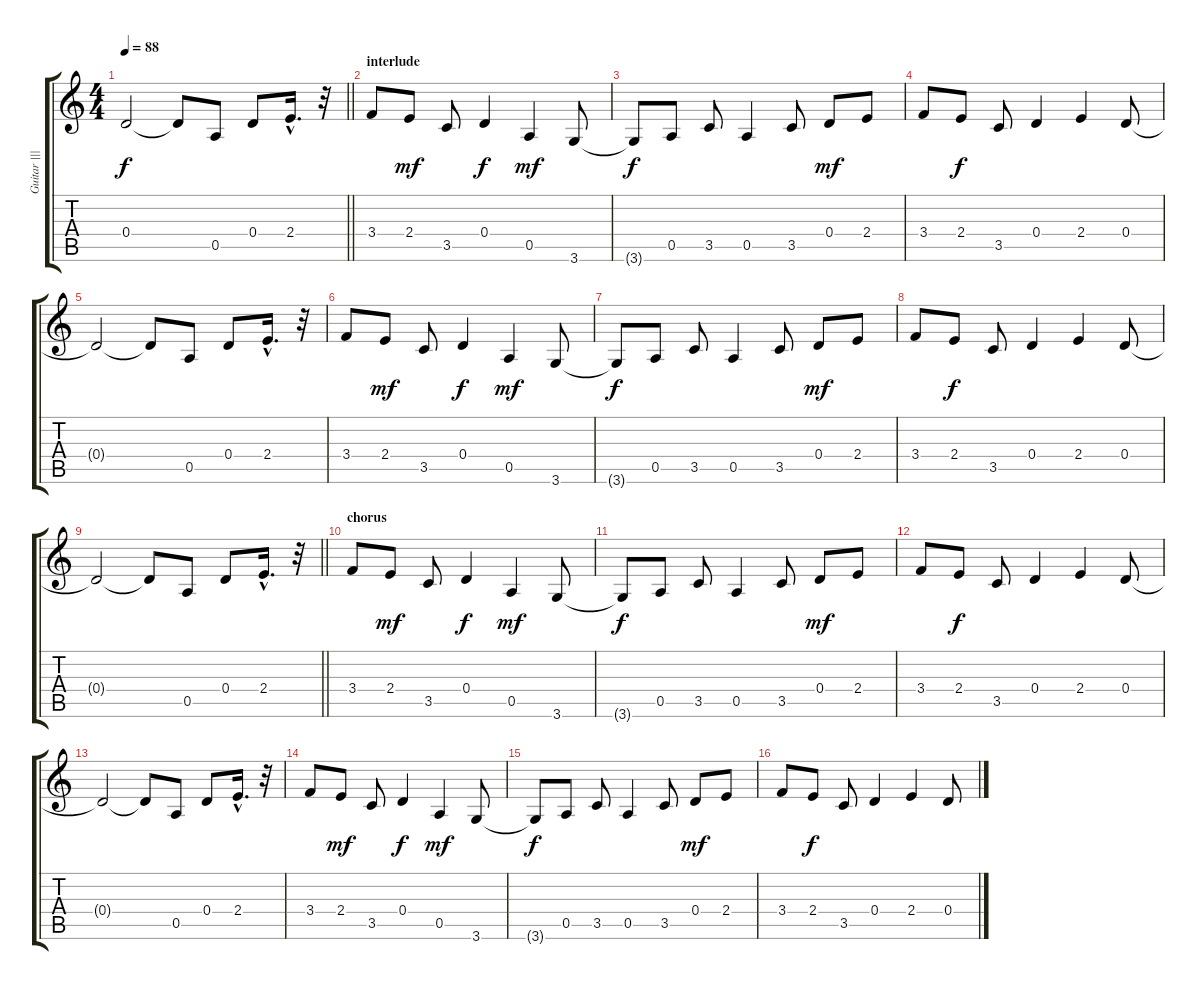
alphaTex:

\track ("Guitar ||| (clean)" "Guitar |||") {instrument electricguitarclean}
\staff {score tabs}
\tuning (E4 B3 G3 D3 A2 E2) {hide}
\ts (4 4)
\tempo 88
\clef g2
\barLineRight lightlight
\ks c
0.4{t}.2{dy f} 0.4{t}.8 0.5.8 0.4.8 2.4{hac}.16{d} r.32 |
\section ("" "interlude")
3.4.8 2.4.8{dy mf} 3.5.8 0.4.4{dy f} 0.5.4{dy mf} 3.6.8 |
3.6{t}.8{dy f} 0.5.8 3.5.8 0.5.4 3.5.8 0.4.8{dy mf} 2.4.8 |
3.4.8 2.4.8{dy f} 3.5.8 0.4.4 2.4.4 0.4.8 |
0.4{t}.2 0.4{t}.8 0.5.8 0.4.8 2.4{hac}.16{d} r.32 |
3.4.8 2.4.8{dy mf} 3.5.8 0.4.4{dy f} 0.5.4{dy mf} 3.6.8 |
3.6{t}.8{dy f} 0.5.8 3.5.8 0.5.4 3.5.8 0.4.8{dy mf} 2.4.8 |
3.4.8 2.4.8{dy f} 3.5.8 0.4.4 2.4.4 0.4.8 |
\barLineRight lightlight
0.4{t}.2 0.4{t}.8 0.5.8 0.4.8 2.4{hac}.16{d} r.32 |
\section ("" "chorus")
3.4.8 2.4.8{dy mf} 3.5.8 0.4.4{dy f} 0.5.4{dy mf} 3.6.8 |
3.6{t}.8{dy f} 0.5.8 3.5.8 0.5.4 3.5.8 0.4.8{dy mf} 2.4.8 |
3.4.8 2.4.8{dy f} 3.5.8 0.4.4 2.4.4 0.4.8 |
0.4{t}.2 0.4{t}.8 0.5.8 0.4.8 2.4{hac}.16{d} r.32 |
3.4.8 2.4.8{dy mf} 3.5.8 0.4.4{dy f} 0.5.4{dy mf} 3.6.8 |
3.6{t}.8{dy f} 0.5.8 3.5.8 0.5.4 3.5.8 0.4.8{dy mf} 2.4.8 |
3.4.8 2.4.8{dy f} 3.5.8 0.4.4 2.4.4 0.4.8
